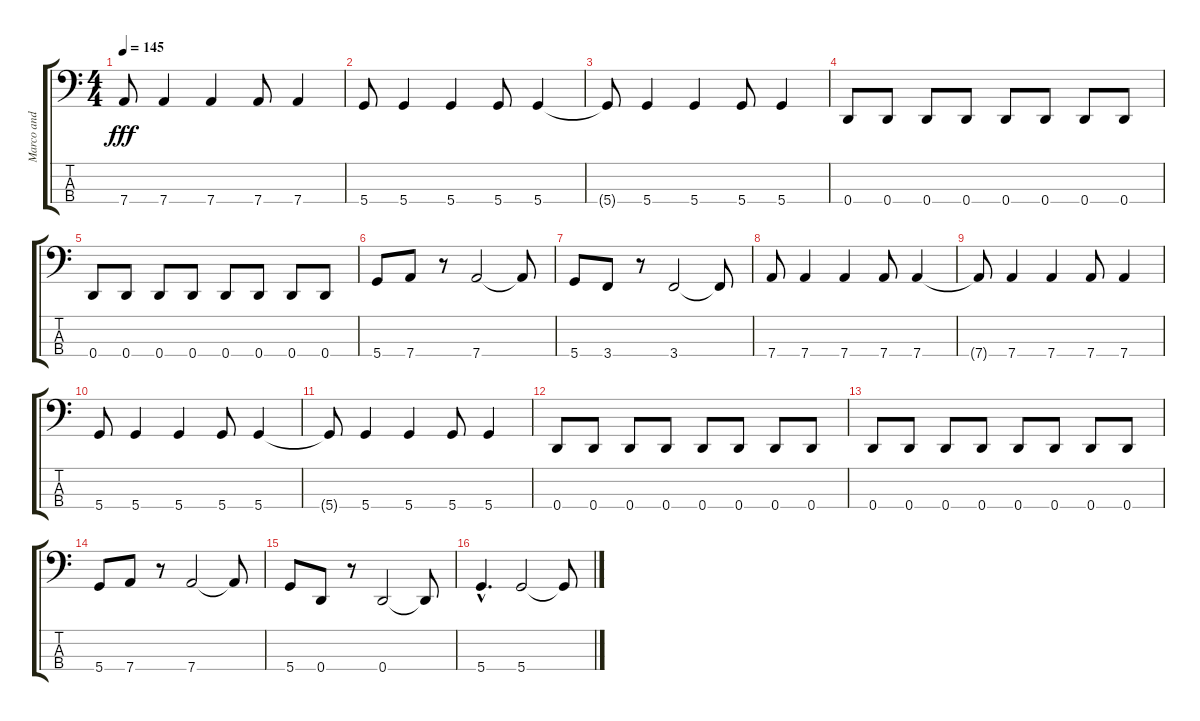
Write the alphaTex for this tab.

\track ("Marco and his bass" "Marco and ") {instrument electricbassfinger}
\staff {score tabs}
\tuning (F2 C2 G1 D1) {hide}
\ts (4 4)
\tempo 145
\clef f4
\ks c
7.4{t}.8{dy fff} 7.4.4 7.4.4 7.4.8 7.4.4 |
5.4.8 5.4.4 5.4.4 5.4.8 5.4.4 |
5.4{t}.8 5.4.4 5.4.4 5.4.8 5.4.4 |
0.4.8 0.4.8 0.4.8 0.4.8 0.4.8 0.4.8 0.4.8 0.4.8 |
0.4.8 0.4.8 0.4.8 0.4.8 0.4.8 0.4.8 0.4.8 0.4.8 |
5.4.8 7.4.8 r.8 7.4.2 7.4{t}.8 |
5.4.8 3.4.8 r.8 3.4.2 3.4{t}.8 |
7.4.8 7.4.4 7.4.4 7.4.8 7.4.4 |
7.4{t}.8 7.4.4 7.4.4 7.4.8 7.4.4 |
5.4.8 5.4.4 5.4.4 5.4.8 5.4.4 |
5.4{t}.8 5.4.4 5.4.4 5.4.8 5.4.4 |
0.4.8 0.4.8 0.4.8 0.4.8 0.4.8 0.4.8 0.4.8 0.4.8 |
0.4.8 0.4.8 0.4.8 0.4.8 0.4.8 0.4.8 0.4.8 0.4.8 |
5.4.8 7.4.8 r.8 7.4.2 7.4{t}.8 |
5.4.8 0.4.8 r.8 0.4.2 0.4{t}.8 |
5.4{hac}.4{d} 5.4.2 5.4{t}.8
